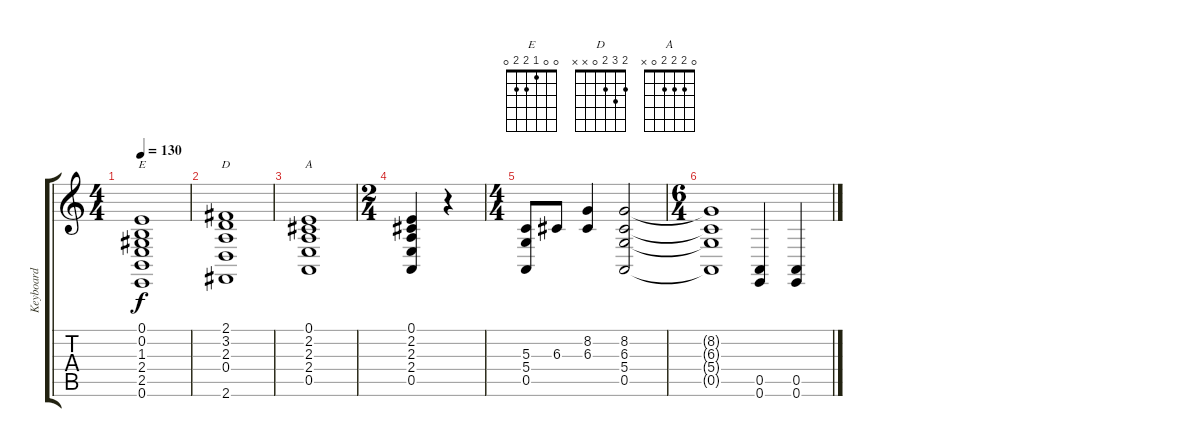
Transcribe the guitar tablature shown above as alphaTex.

\track ("Keyboard" "Keyboard") {instrument churchorgan}
\staff {score tabs}
\tuning (E4 B3 G3 D3 A2 E2) {hide}
\chord ("E" 0 0 1 2 2 0)
\chord ("D" 2 3 2 0 x x)
\chord ("A" 0 2 2 2 0 x)
\ts (4 4)
\tempo 130
\clef g2
\ks c
(0.1 0.2 1.3 2.4 2.5 0.6).1{ch "E" dy f} |
(2.1 3.2 2.3 0.4 2.6).1{ch "D"} |
(0.1 2.2 2.3 2.4 0.5).1{ch "A"} |
\ts (2 4)
(0.1 2.2 2.3 2.4 0.5).4 r.4 |
\ts (4 4)
(5.3 5.4 0.5).8 6.3.8 (8.2 6.3).4 (8.2 6.3 5.4 0.5).2 |
\ts (6 4)
(8.2{t} 6.3{t} 5.4{t} 0.5{t}).1 (0.5 0.6).4 (0.5 0.6).4
